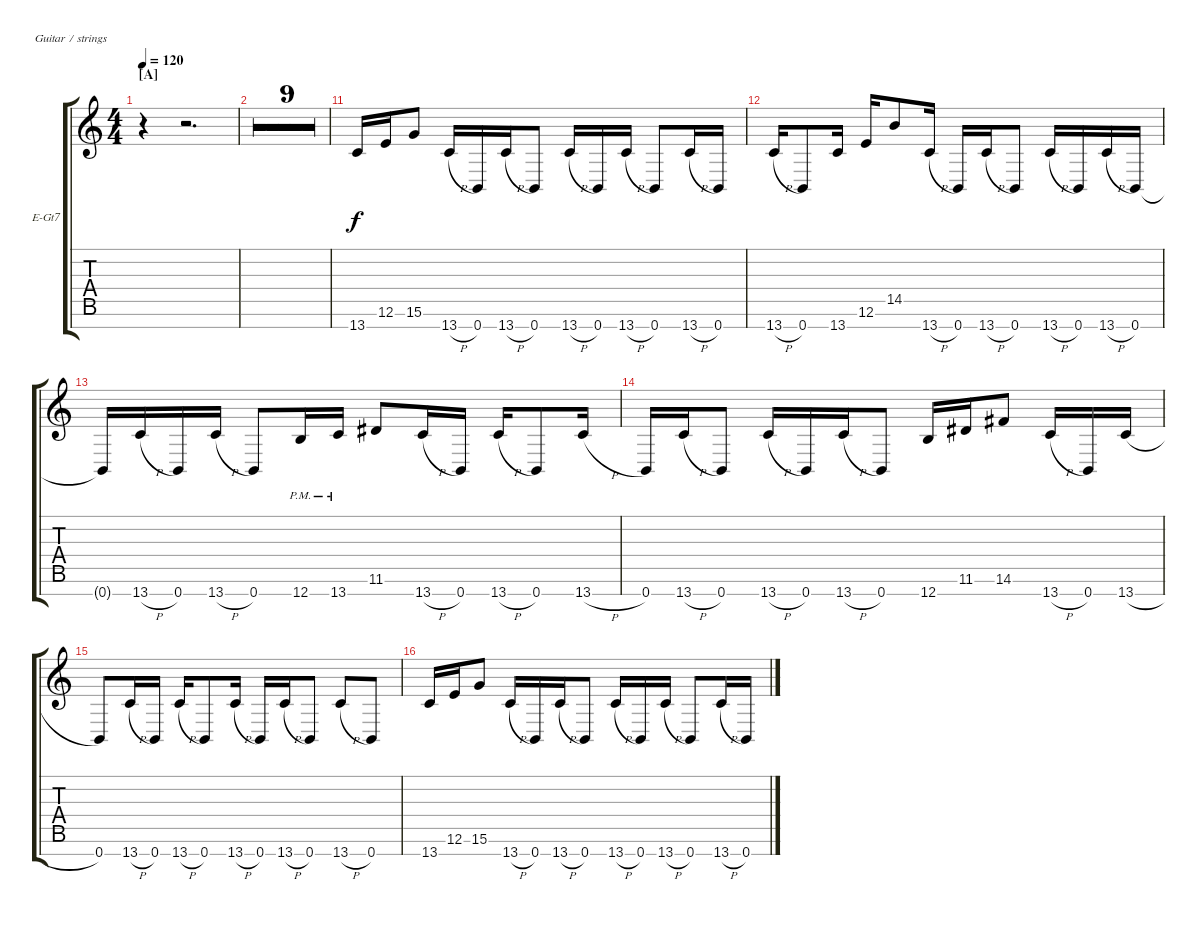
\bracketExtendMode groupsimilarinstruments
\firstSystemTrackNameOrientation horizontal
\otherSystemsTrackNameOrientation horizontal
\track ("Guitar 2" "E-Gt7") {multiBarRest instrument distortionguitar}
\staff {score tabs}
\tuning (E4 B3 G3 D3 A2 E2 B1)
\ts (4 4)
\beaming (8 2 2 2 2)
\section ("A" "")
\tempo 120
\clef g2
\ks c
r.4{dy f instrument distortionguitar} r.2{d} |
r.4 r.2{d} |
r.4 r.2{d} |
r.4 r.2{d} |
r.4 r.2{d} |
r.4 r.2{d} |
r.4 r.2{d} |
r.4 r.2{d} |
r.4 r.2{d} |
\barLineRight lightlight
r.4 r.2{d} |
13.7.16 12.6.16 15.6.8 13.7{h}.16 0.7.16 13.7{h}.16 0.7.8 13.7{h}.16 0.7.16 13.7{h}.16 0.7.8 13.7{h}.16 0.7.16 |
13.7{h}.16 0.7.8 13.7.16 12.6.16 14.5.8 13.7{h}.16 0.7.16 13.7{h}.16 0.7.8 13.7{h}.16 0.7.16 13.7{h}.16 0.7.16 |
0.7{t}.16 13.7{h}.16 0.7.16 13.7{h}.16 0.7.8 12.7{pm}.16 13.7{pm}.16 11.6.8 13.7{h}.16 0.7.16 13.7{h}.16 0.7.8 13.7{h}.16 |
0.7.16 13.7{h}.16 0.7.8 13.7{h}.16 0.7.16 13.7{h}.16 0.7.8 12.7.16 11.6.16 14.6.8 13.7{h}.16 0.7.16 13.7{h}.16 |
0.7.8 13.7{h}.16 0.7.16 13.7{h}.16 0.7.8 13.7{h}.16 0.7.16 13.7{h}.16 0.7.8 13.7{h}.8 0.7.8 |
13.7.16 12.6.16 15.6.8 13.7{h}.16 0.7.16 13.7{h}.16 0.7.8 13.7{h}.16 0.7.16 13.7{h}.16 0.7.8 13.7{h}.16 0.7.16
